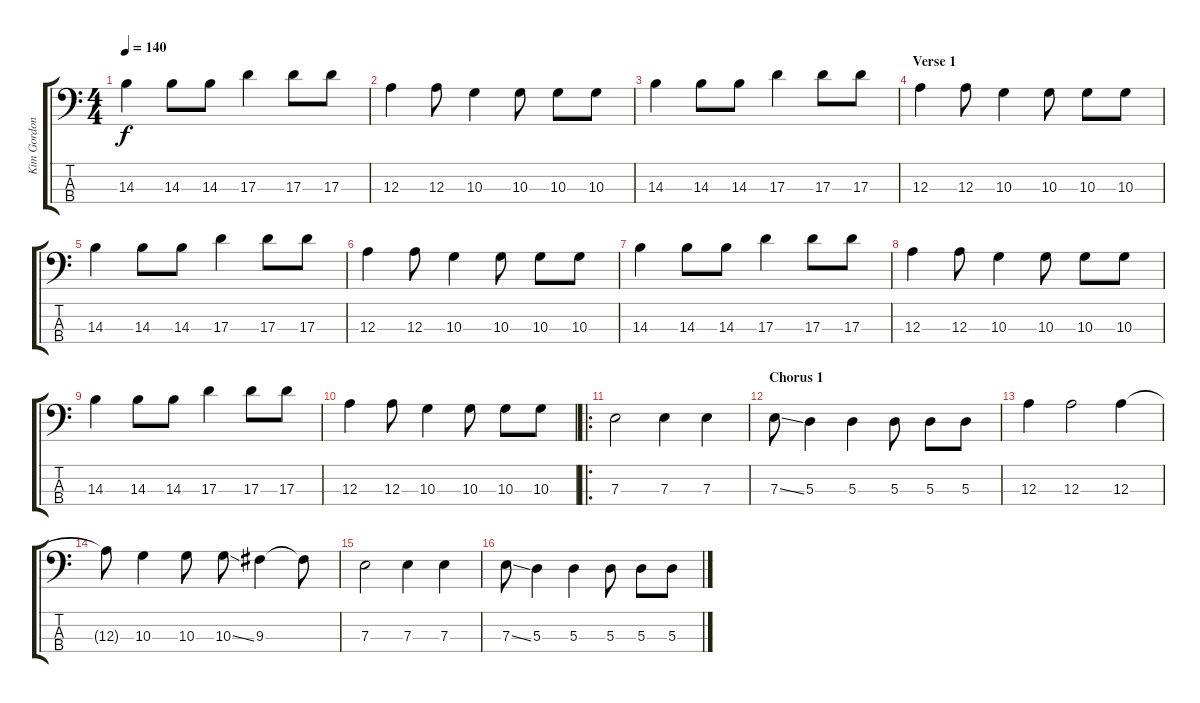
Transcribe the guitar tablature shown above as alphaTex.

\track ("Kim Gordon" "Kim Gordon") {instrument electricbassfinger}
\staff {score tabs}
\tuning (G2 D2 A1 E1) {hide}
\ts (4 4)
\tempo 140
\clef f4
\ks c
14.3.4{dy f} 14.3.8 14.3.8 17.3.4 17.3.8 17.3.8 |
12.3.4 12.3.8 10.3.4 10.3.8 10.3.8 10.3.8 |
14.3.4 14.3.8 14.3.8 17.3.4 17.3.8 17.3.8 |
\section ("" "Verse 1")
12.3.4 12.3.8 10.3.4 10.3.8 10.3.8 10.3.8 |
14.3.4 14.3.8 14.3.8 17.3.4 17.3.8 17.3.8 |
12.3.4 12.3.8 10.3.4 10.3.8 10.3.8 10.3.8 |
14.3.4 14.3.8 14.3.8 17.3.4 17.3.8 17.3.8 |
12.3.4 12.3.8 10.3.4 10.3.8 10.3.8 10.3.8 |
14.3.4 14.3.8 14.3.8 17.3.4 17.3.8 17.3.8 |
12.3.4 12.3.8 10.3.4 10.3.8 10.3.8 10.3.8 |
\ro
7.3.2 7.3.4 7.3.4 |
\section ("" "Chorus 1")
7.3{ss}.8 5.3.4 5.3.4 5.3.8 5.3.8 5.3.8 |
12.3.4 12.3.2 12.3.4 |
12.3{t}.8 10.3.4 10.3.8 10.3{ss}.8 9.3.4 9.3{t}.8 |
7.3.2 7.3.4 7.3.4 |
7.3{ss}.8 5.3.4 5.3.4 5.3.8 5.3.8 5.3.8
